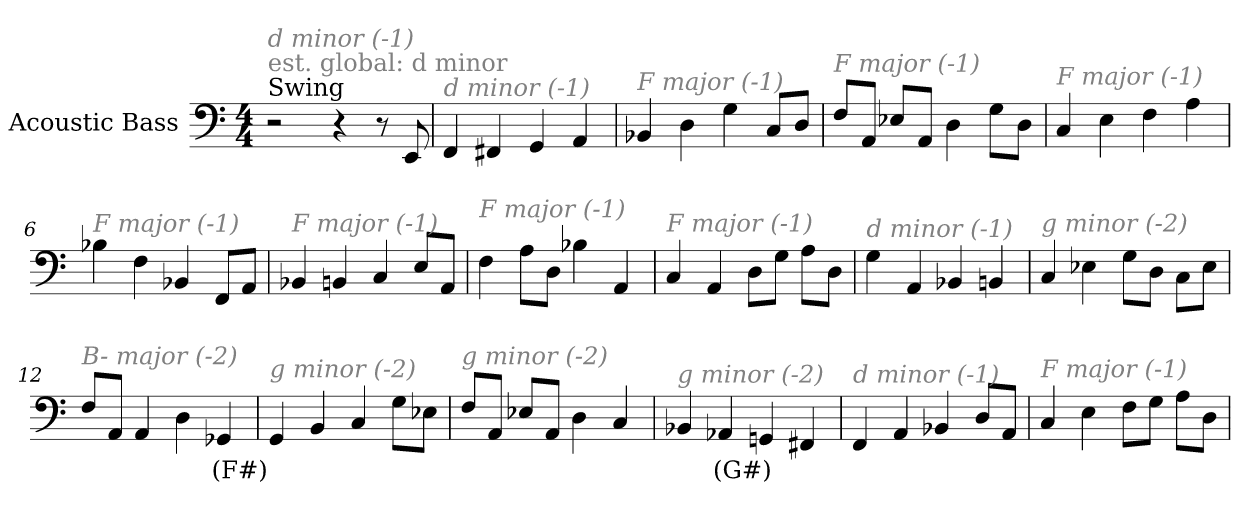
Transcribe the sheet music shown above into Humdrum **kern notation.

**kern	**text
*part1	*part1
*staff1	*staff1
*I"Acoustic Bass	*
*clefF4	*
*ITrd7c12	*
*k[]	*
*C:	*
*M4/4	*
*MM114	*
=1	=1
!LO:TX:a:t=Swing	!
!LO:TX:a:color=#808080:t=est. global&colon; d minor	!
!LO:TX:i:color=#808080:t=d minor (-1)	!
2r	.
4r	.
8r	.
8EEE	.
=2	=2
!LO:TX:i:color=#808080:t=d minor (-1)	!
4FFF	.
4FFF#X	.
4GGG	.
4AAA	.
=3	=3
!LO:TX:i:color=#808080:t=F major (-1)	!
4BBB-X	.
4DD	.
4GG	.
8CCL	.
8DDJ	.
=4	=4
!LO:TX:i:color=#808080:t=F major (-1)	!
8FFL	.
8AAAJ	.
8EE-XL	.
8AAAJ	.
4DD	.
8GGL	.
8DDJ	.
=5	=5
!LO:TX:i:color=#808080:t=F major (-1)	!
4CC	.
4EE	.
4FF	.
4AA	.
=6	=6
!LO:TX:i:color=#808080:t=F major (-1)	!
4BB-X	.
4FF	.
4BBB-X	.
8FFFL	.
8AAAJ	.
=7	=7
!LO:TX:i:color=#808080:t=F major (-1)	!
4BBB-X	.
4BBBn	.
4CC	.
8EEL	.
8AAAJ	.
=8	=8
!LO:TX:i:color=#808080:t=F major (-1)	!
4FF	.
8AAL	.
8DDJ	.
4BB-X	.
4AAA	.
=9	=9
!LO:TX:i:color=#808080:t=F major (-1)	!
4CC	.
4AAA	.
8DDL	.
8GGJ	.
8AAL	.
8DDJ	.
=10	=10
!LO:TX:i:color=#808080:t=d minor (-1)	!
4GG	.
4AAA	.
4BBB-X	.
4BBBn	.
=11	=11
!LO:TX:i:color=#808080:t=g minor (-2)	!
4CC	.
4EE-X	.
8GGL	.
8DDJ	.
8CCL	.
8EE-J	.
=12	=12
!LO:TX:i:color=#808080:t=B- major (-2)	!
8FFL	.
8AAAJ	.
4AAA	.
4DD	.
4GGG-Xi	(F#)
=13	=13
!LO:TX:i:color=#808080:t=g minor (-2)	!
4GGG	.
4BBB	.
4CC	.
8GGL	.
8EE-XJ	.
=14	=14
!LO:TX:i:color=#808080:t=g minor (-2)	!
8FFL	.
8AAAJ	.
8EE-XL	.
8AAAJ	.
4DD	.
4CC	.
=15	=15
!LO:TX:i:color=#808080:t=g minor (-2)	!
4BBB-X	.
4AAA-Xi	(G#)
4GGGn	.
4FFF#X	.
=16	=16
!LO:TX:i:color=#808080:t=d minor (-1)	!
4FFF	.
4AAA	.
4BBB-X	.
8DDL	.
8AAAJ	.
=17	=17
!LO:TX:i:color=#808080:t=F major (-1)	!
4CC	.
4EE	.
8FFL	.
8GGJ	.
8AAL	.
8DDJ	.
=	=
*-	*-
